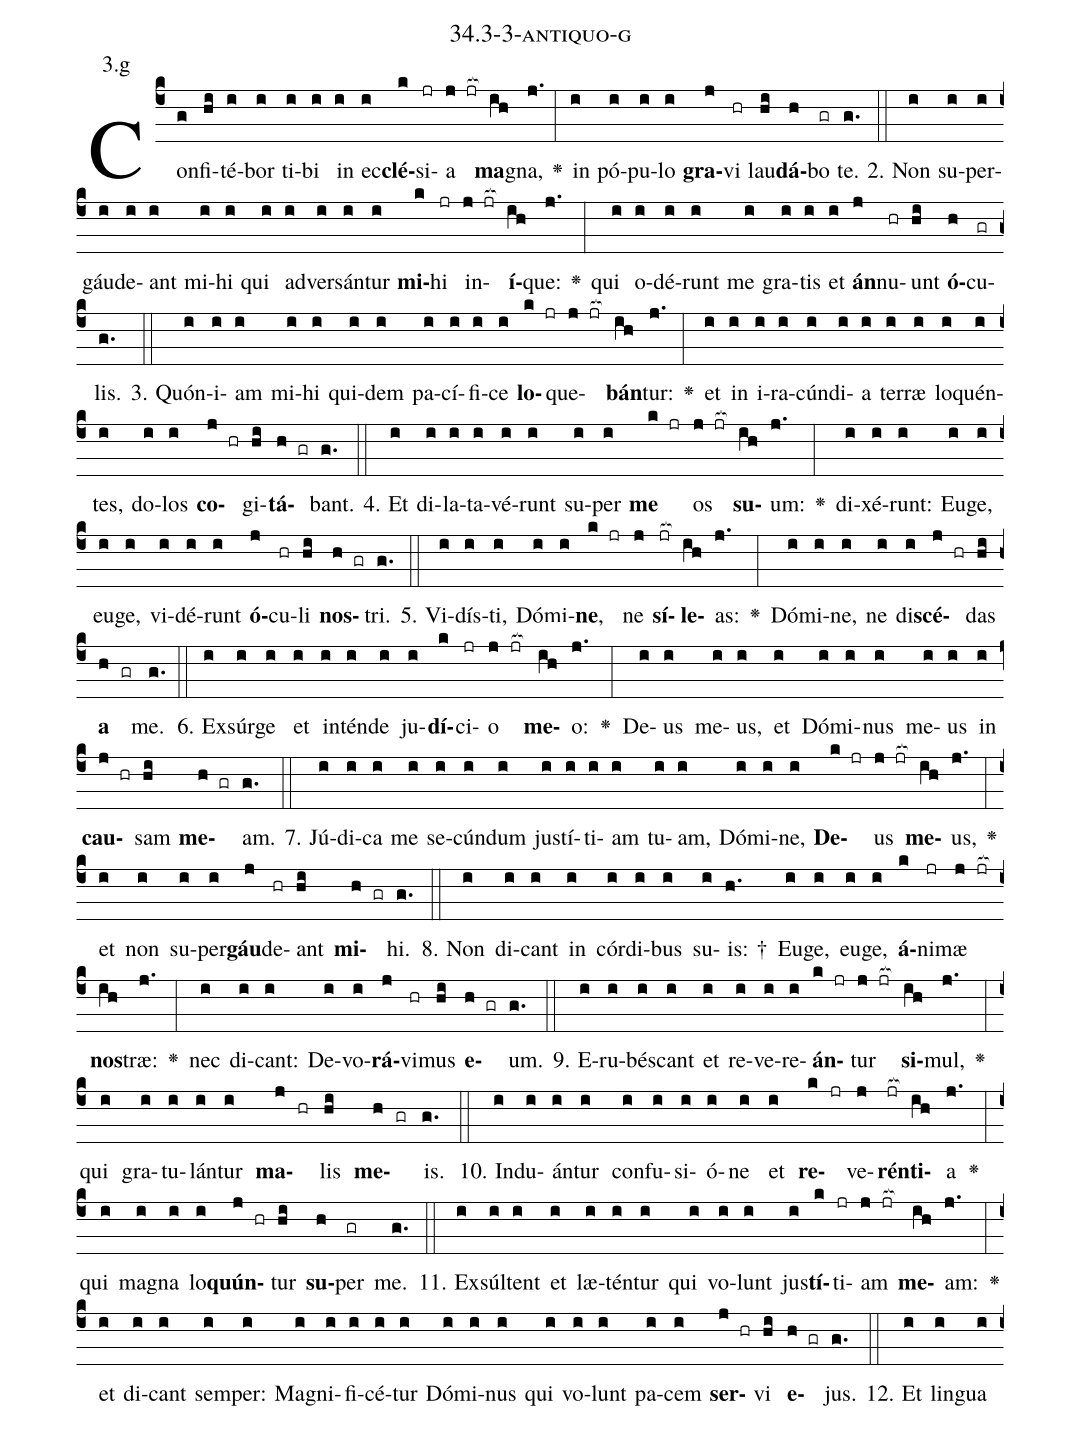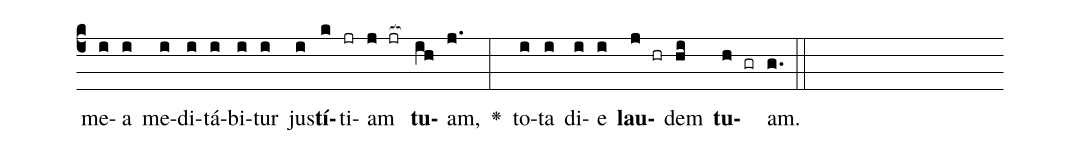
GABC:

name: 34.3-3-antiquo-g;
annotation: 3.g;
%%
(c4)Con(g)fi(hi)té(i)bor(i) ti(i)bi(i) in(i) ec(i)<b>clé</b>(k)si(jr)a(j jr[ocb:1{]) <b>ma</b>(ih[ocb:0}])gna,(j.) <v>\greheightstar</v>(:) in(i) pó(i)pu(i)lo(i) <b>gra</b>(j)vi(hr) lau(hi)<b>dá</b>(h)bo(gr) te.(g.) (::)
2. Non(i) su(i)per(i)gáu(i)de(i)ant(i) mi(i)hi(i) qui(i) ad(i)ver(i)sán(i)tur(i) <b>mi</b>(k)hi(jr) in(j jr[ocb:1{])<b>í</b>(ih[ocb:0}])que:(j.) <v>\greheightstar</v>(:) qui(i) o(i)dé(i)runt(i) me(i) gra(i)tis(i) et(i) <b>án</b>(j)nu(hr)unt(hi) <b>ó</b>(h)cu(gr)lis.(g.) (::)
3. Quón(i)i(i)am(i) mi(i)hi(i) qui(i)dem(i) pa(i)cí(i)fi(i)ce(i) <b>lo</b>(k jr)que(j jr[ocb:1{])<b>bán</b>(ih[ocb:0}])tur:(j.) <v>\greheightstar</v>(:) et(i) in(i) i(i)ra(i)cún(i)di(i)a(i) ter(i)ræ(i) lo(i)quén(i)tes,(i) do(i)los(i) <b>co</b>(j hr)gi(hi)<b>tá</b>(h gr)bant.(g.) (::)
4. Et(i) di(i)la(i)ta(i)vé(i)runt(i) su(i)per(i) <b>me</b>(k jr) os(j jr[ocb:1{]) <b>su</b>(ih[ocb:0}])um:(j.) <v>\greheightstar</v>(:) di(i)xé(i)runt:(i) Eu(i)ge,(i) eu(i)ge,(i) vi(i)dé(i)runt(i) <b>ó</b>(j)cu(hr)li(hi) <b>nos</b>(h gr)tri.(g.) (::)
5. Vi(i)dís(i)ti,(i) Dó(i)mi(i)<b>ne</b>,(k jr) ne(j) <b>sí</b>(jr[ocb:1{])<b>le</b>(ih[ocb:0}])as:(j.) <v>\greheightstar</v>(:) Dó(i)mi(i)ne,(i) ne(i) di(i)<b>scé</b>(j hr)das(hi) <b>a</b>(h gr) me.(g.) (::)
6. Ex(i)súr(i)ge(i) et(i) in(i)tén(i)de(i) ju(i)<b>dí</b>(k)ci(jr)o(j jr[ocb:1{]) <b>me</b>(ih[ocb:0}])o:(j.) <v>\greheightstar</v>(:) De(i)us(i) me(i)us,(i) et(i) Dó(i)mi(i)nus(i) me(i)us(i) in(i) <b>cau</b>(j hr)sam(hi) <b>me</b>(h gr)am.(g.) (::)
7. Jú(i)di(i)ca(i) me(i) se(i)cún(i)dum(i) jus(i)tí(i)ti(i)am(i) tu(i)am,(i) Dó(i)mi(i)ne,(i) <b>De</b>(k jr)us(j jr[ocb:1{]) <b>me</b>(ih[ocb:0}])us,(j.) <v>\greheightstar</v>(:) et(i) non(i) su(i)per(i)<b>gáu</b>(j)de(hr)ant(hi) <b>mi</b>(h gr)hi.(g.) (::)
8. Non(i) di(i)cant(i) in(i) cór(i)di(i)bus(i) su(i)is: †(h.) Eu(i)ge,(i) eu(i)ge,(i) <b>á</b>(k)ni(jr)mæ(j jr[ocb:1{]) <b>nos</b>(ih[ocb:0}])træ:(j.) <v>\greheightstar</v>(:) nec(i) di(i)cant:(i) De(i)vo(i)<b>rá</b>(j)vi(hr)mus(hi) <b>e</b>(h gr)um.(g.) (::)
9. E(i)ru(i)bés(i)cant(i) et(i) re(i)ve(i)re(i)<b>án</b>(k jr)tur(j jr[ocb:1{]) <b>si</b>(ih[ocb:0}])mul,(j.) <v>\greheightstar</v>(:) qui(i) gra(i)tu(i)lán(i)tur(i) <b>ma</b>(j hr)lis(hi) <b>me</b>(h gr)is.(g.) (::)
10. Ind(i)u(i)án(i)tur(i) con(i)fu(i)si(i)ó(i)ne(i) et(i) <b>re</b>(k jr)ve(j)<b>rén</b>(jr[ocb:1{])<b>ti</b>(ih[ocb:0}])a(j.) <v>\greheightstar</v>(:) qui(i) ma(i)gna(i) lo(i)<b>quún</b>(j hr)tur(hi) <b>su</b>(h)per(gr) me.(g.) (::)
11. Ex(i)súl(i)tent(i) et(i) læ(i)tén(i)tur(i) qui(i) vo(i)lunt(i) jus(i)<b>tí</b>(k)ti(jr)am(j jr[ocb:1{]) <b>me</b>(ih[ocb:0}])am:(j.) <v>\greheightstar</v>(:) et(i) di(i)cant(i) sem(i)per:(i) Ma(i)gni(i)fi(i)cé(i)tur(i) Dó(i)mi(i)nus(i) qui(i) vo(i)lunt(i) pa(i)cem(i) <b>ser</b>(j hr)vi(hi) <b>e</b>(h gr)jus.(g.) (::)
12. Et(i) lin(i)gua(i) me(i)a(i) me(i)di(i)tá(i)bi(i)tur(i) jus(i)<b>tí</b>(k)ti(jr)am(j jr[ocb:1{]) <b>tu</b>(ih[ocb:0}])am,(j.) <v>\greheightstar</v>(:) to(i)ta(i) di(i)e(i) <b>lau</b>(j hr)dem(hi) <b>tu</b>(h gr)am.(g.) (::)
